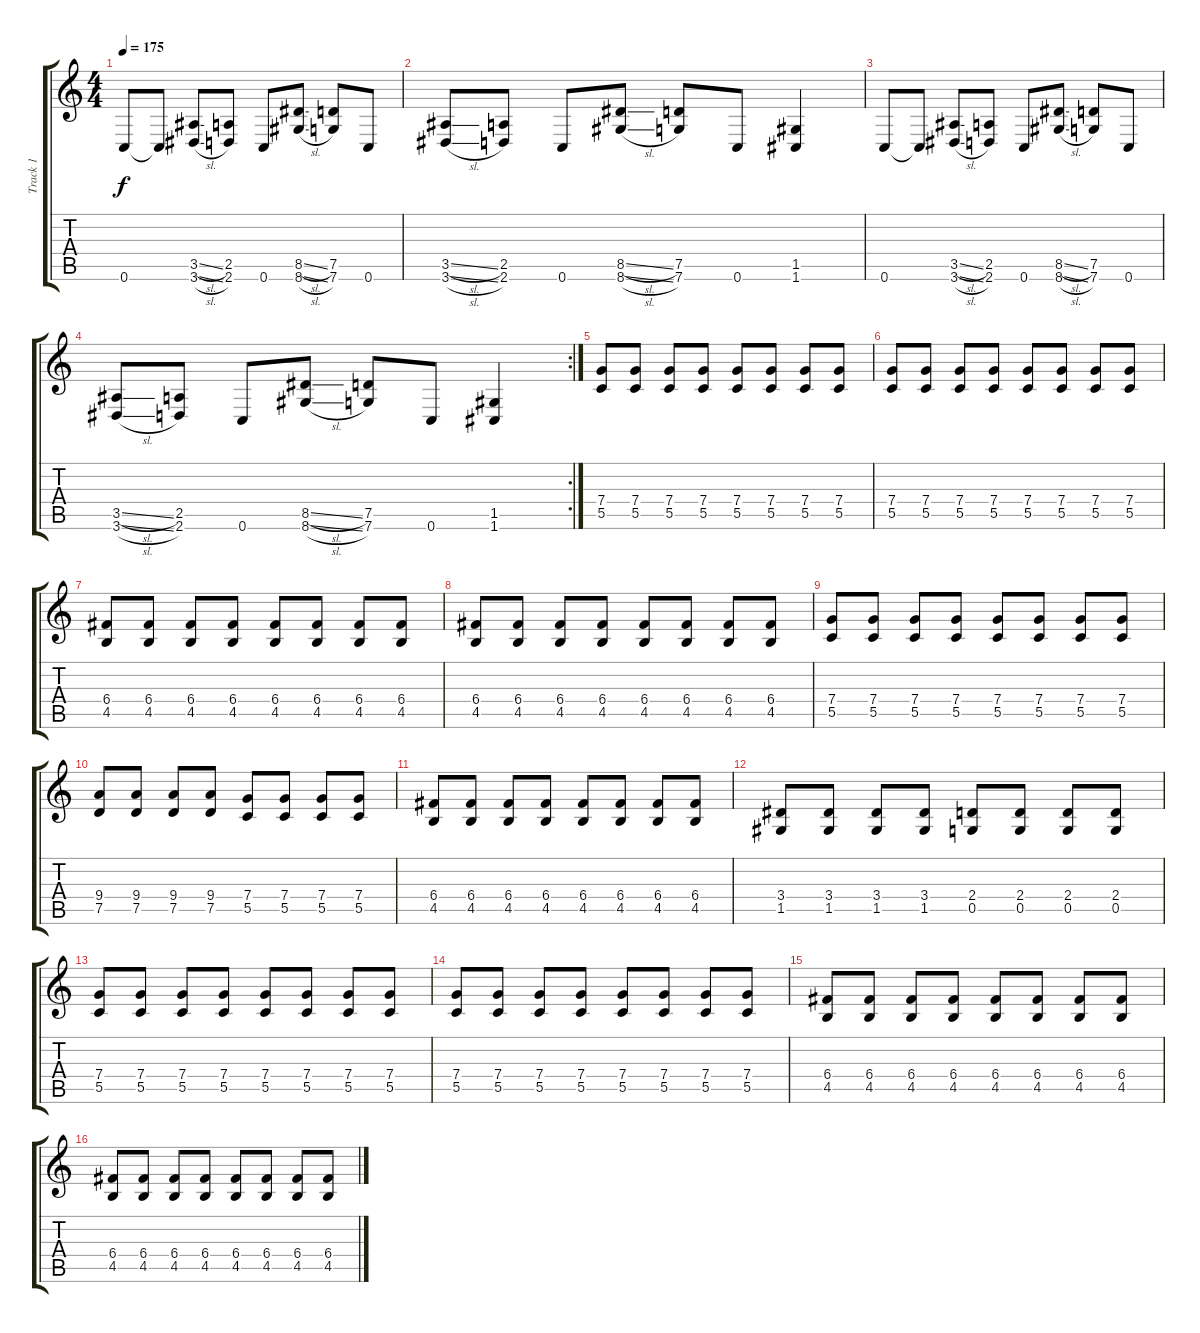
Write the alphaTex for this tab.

\track ("Track 1" "Track 1") {instrument distortionguitar}
\staff {score tabs}
\tuning (D4 A3 F3 C3 G2 C2) {hide}
\ts (4 4)
\tempo 175
\clef g2
\ks c
0.6.8{dy f} 0.6{t}.8 (3.5{sl} 3.6{sl}).8 (2.5 2.6).8 0.6.8 (8.5{sl} 8.6{sl}).8 (7.5 7.6).8 0.6.8 |
(3.5{sl} 3.6{sl}).8 (2.5 2.6).8 0.6.8 (8.5{sl} 8.6{sl}).8 (7.5 7.6).8 0.6.8 (1.5 1.6).4 |
0.6.8 0.6{t}.8 (3.5{sl} 3.6{sl}).8 (2.5 2.6).8 0.6.8 (8.5{sl} 8.6{sl}).8 (7.5 7.6).8 0.6.8 |
\rc 2
(3.5{sl} 3.6{sl}).8 (2.5 2.6).8 0.6.8 (8.5{sl} 8.6{sl}).8 (7.5 7.6).8 0.6.8 (1.5 1.6).4 |
(7.4 5.5).8 (7.4 5.5).8 (7.4 5.5).8 (7.4 5.5).8 (7.4 5.5).8 (7.4 5.5).8 (7.4 5.5).8 (7.4 5.5).8 |
(7.4 5.5).8 (7.4 5.5).8 (7.4 5.5).8 (7.4 5.5).8 (7.4 5.5).8 (7.4 5.5).8 (7.4 5.5).8 (7.4 5.5).8 |
(6.4 4.5).8 (6.4 4.5).8 (6.4 4.5).8 (6.4 4.5).8 (6.4 4.5).8 (6.4 4.5).8 (6.4 4.5).8 (6.4 4.5).8 |
(6.4 4.5).8 (6.4 4.5).8 (6.4 4.5).8 (6.4 4.5).8 (6.4 4.5).8 (6.4 4.5).8 (6.4 4.5).8 (6.4 4.5).8 |
(7.4 5.5).8 (7.4 5.5).8 (7.4 5.5).8 (7.4 5.5).8 (7.4 5.5).8 (7.4 5.5).8 (7.4 5.5).8 (7.4 5.5).8 |
(9.4 7.5).8 (9.4 7.5).8 (9.4 7.5).8 (9.4 7.5).8 (7.4 5.5).8 (7.4 5.5).8 (7.4 5.5).8 (7.4 5.5).8 |
(6.4 4.5).8 (6.4 4.5).8 (6.4 4.5).8 (6.4 4.5).8 (6.4 4.5).8 (6.4 4.5).8 (6.4 4.5).8 (6.4 4.5).8 |
(3.4 1.5).8 (3.4 1.5).8 (3.4 1.5).8 (3.4 1.5).8 (2.4 0.5).8 (2.4 0.5).8 (2.4 0.5).8 (2.4 0.5).8 |
(7.4 5.5).8 (7.4 5.5).8 (7.4 5.5).8 (7.4 5.5).8 (7.4 5.5).8 (7.4 5.5).8 (7.4 5.5).8 (7.4 5.5).8 |
(7.4 5.5).8 (7.4 5.5).8 (7.4 5.5).8 (7.4 5.5).8 (7.4 5.5).8 (7.4 5.5).8 (7.4 5.5).8 (7.4 5.5).8 |
(6.4 4.5).8 (6.4 4.5).8 (6.4 4.5).8 (6.4 4.5).8 (6.4 4.5).8 (6.4 4.5).8 (6.4 4.5).8 (6.4 4.5).8 |
(6.4 4.5).8 (6.4 4.5).8 (6.4 4.5).8 (6.4 4.5).8 (6.4 4.5).8 (6.4 4.5).8 (6.4 4.5).8 (6.4 4.5).8
